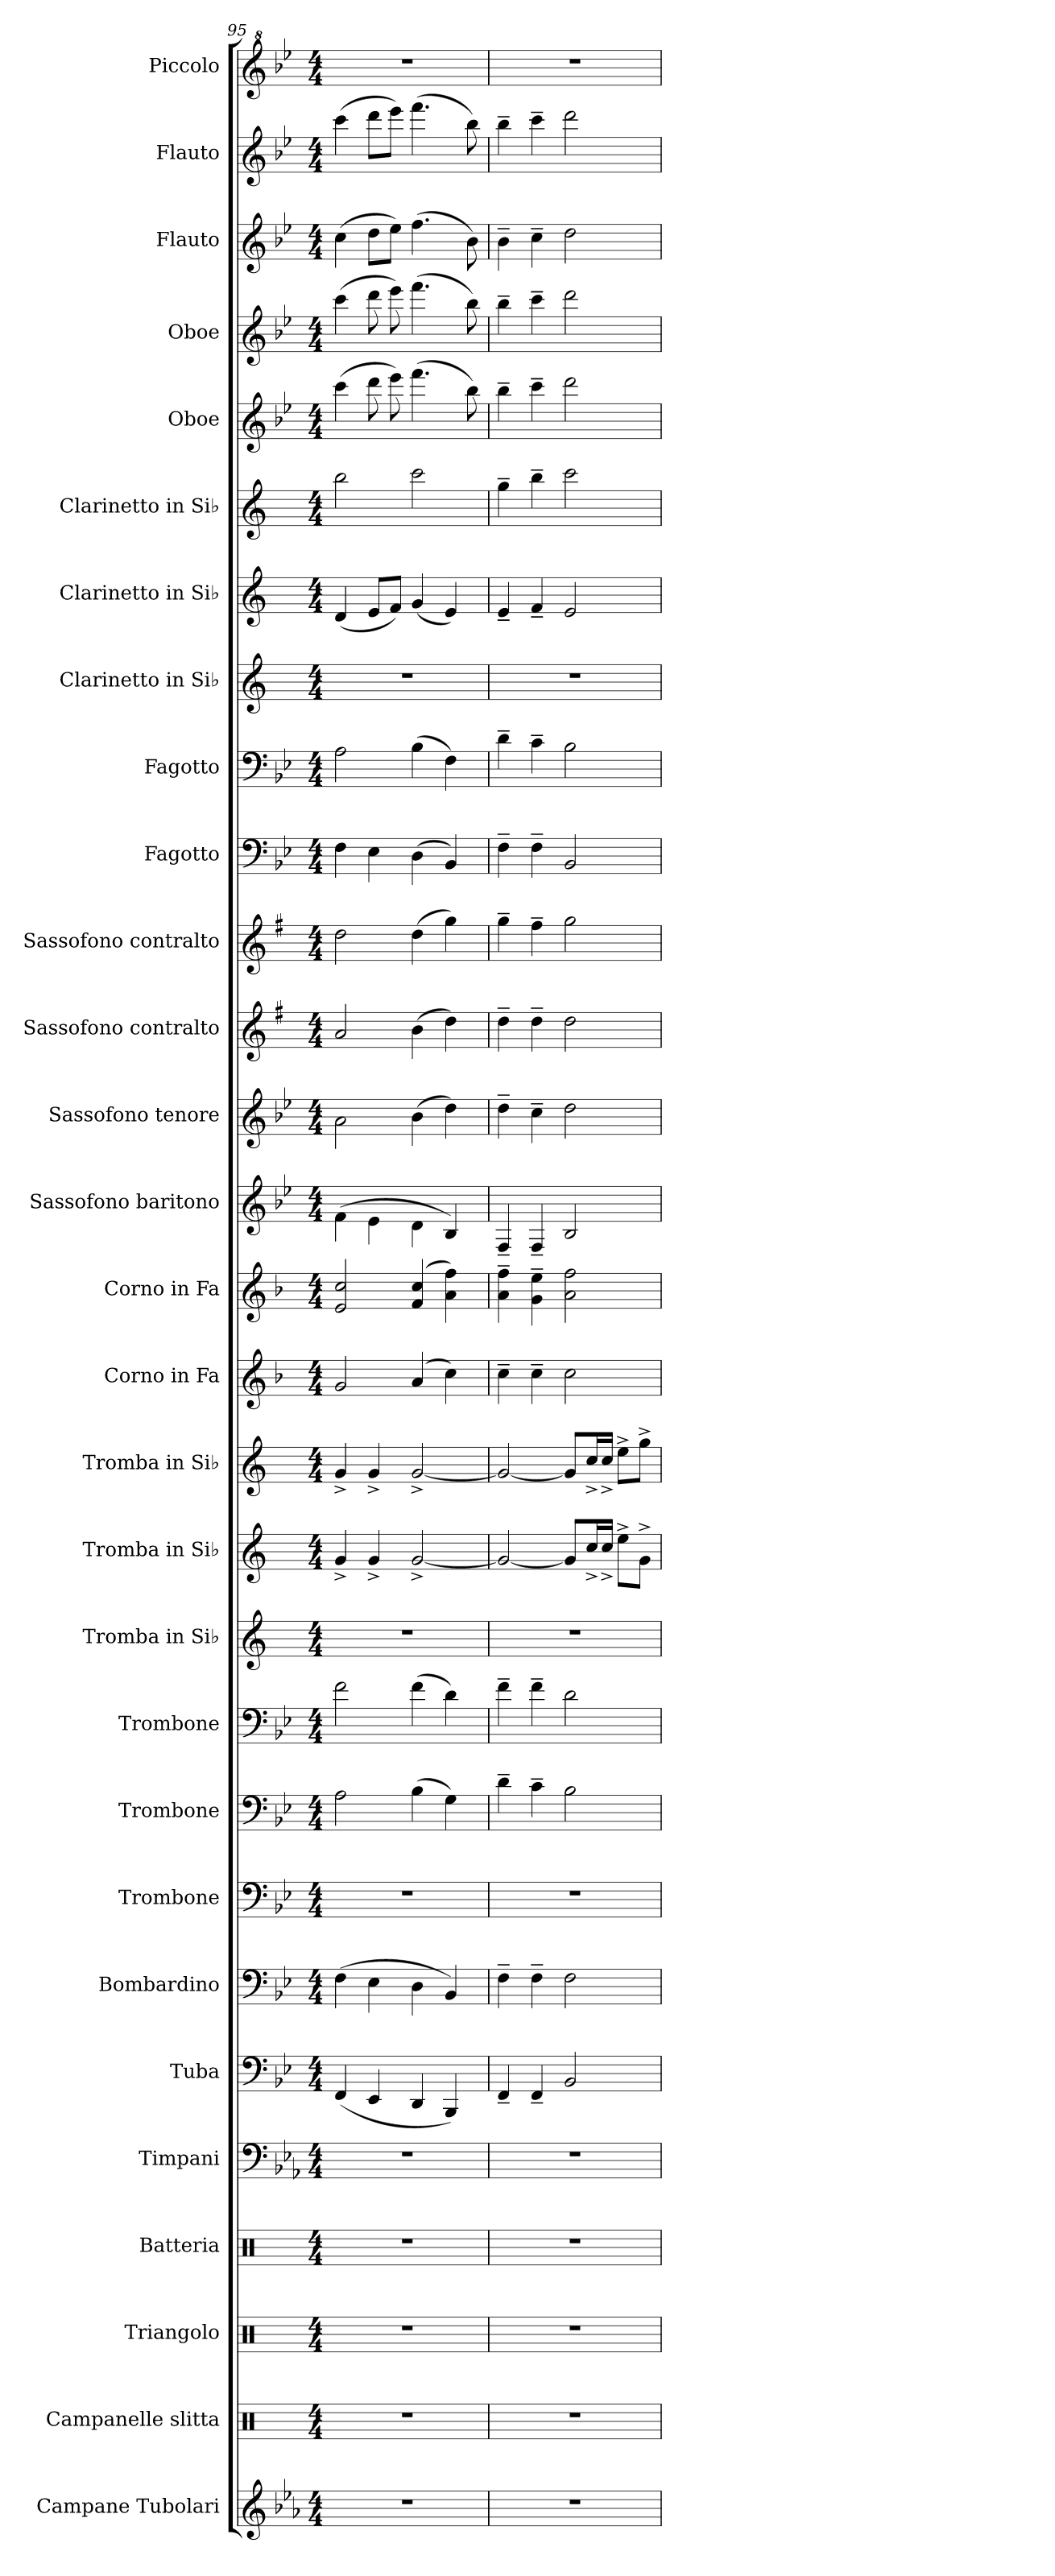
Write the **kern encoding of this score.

**kern	**kern	**kern	**kern	**kern	**kern	**kern	**kern	**kern	**kern	**kern	**kern	**kern	**kern	**kern	**kern	**kern	**kern	**kern	**kern	**kern	**kern	**kern	**kern	**kern	**kern	**kern	**kern	**kern
*part29	*part28	*part27	*part26	*part25	*part24	*part23	*part22	*part21	*part20	*part19	*part18	*part17	*part16	*part15	*part14	*part13	*part12	*part11	*part10	*part9	*part8	*part7	*part6	*part5	*part4	*part3	*part2	*part1
*staff29	*staff28	*staff27	*staff26	*staff25	*staff24	*staff23	*staff22	*staff21	*staff20	*staff19	*staff18	*staff17	*staff16	*staff15	*staff14	*staff13	*staff12	*staff11	*staff10	*staff9	*staff8	*staff7	*staff6	*staff5	*staff4	*staff3	*staff2	*staff1
*I"Campane Tubolari	*I"Campanelle slitta	*I"Triangolo	*I"Batteria	*I"Timpani	*I"Tuba	*I"Bombardino	*I"Trombone	*I"Trombone	*I"Trombone	*I"Tromba in Si♭	*I"Tromba in Si♭	*I"Tromba in Si♭	*I"Corno in Fa	*I"Corno in Fa	*I"Sassofono baritono	*I"Sassofono tenore	*I"Sassofono contralto	*I"Sassofono contralto	*I"Fagotto	*I"Fagotto	*I"Clarinetto in Si♭	*I"Clarinetto in Si♭	*I"Clarinetto in Si♭	*I"Oboe	*I"Oboe	*I"Flauto	*I"Flauto	*I"Piccolo
*I'Camp. tb.	*	*I'Triang.	*I'Batt.	*I'Timp.	*I'Tba.	*	*I'Tbn.	*I'Tbn.	*I'Tbn.	*I'Tr. Si♭	*I'Tr. Si♭	*I'Tr. Si♭	*I'Cor. Fa	*I'Cor. Fa	*	*	*	*	*I'Fag.	*I'Fag.	*I'Cl. Si♭	*I'Cl. Si♭	*I'Cl. Si♭	*I'Ob.	*I'Ob.	*I'Fl.	*I'Fl.	*
*clefG2	*clefX	*clefX	*clefX	*clefF4	*clefF4	*clefF4	*clefF4	*clefF4	*clefF4	*clefG2	*clefG2	*clefG2	*clefG2	*clefG2	*clefG2	*clefG2	*clefG2	*clefG2	*clefF4	*clefF4	*clefG2	*clefG2	*clefG2	*clefG2	*clefG2	*clefG2	*clefG2	*clefG^2
*	*	*	*	*	*	*	*	*	*	*ITrd1c2	*ITrd1c2	*ITrd1c2	*ITrd4c7	*ITrd4c7	*ITrd12c21	*ITrd8c14	*ITrd5c9	*ITrd5c9	*	*	*ITrd1c2	*ITrd1c2	*ITrd1c2	*	*	*	*	*ITrd-7c-12
*k[b-e-a-]	*k[]	*k[]	*k[]	*k[b-e-a-]	*k[b-e-]	*k[b-e-]	*k[b-e-]	*k[b-e-]	*k[b-e-]	*k[b-e-]	*k[b-e-]	*k[b-e-]	*k[b-e-]	*k[b-e-]	*k[b-e-]	*k[b-e-]	*k[b-e-]	*k[b-e-]	*k[b-e-]	*k[b-e-]	*k[b-e-]	*k[b-e-]	*k[b-e-]	*k[b-e-]	*k[b-e-]	*k[b-e-]	*k[b-e-]	*k[b-e-]
*M4/4	*M4/4	*M4/4	*M4/4	*M4/4	*M4/4	*M4/4	*M4/4	*M4/4	*M4/4	*M4/4	*M4/4	*M4/4	*M4/4	*M4/4	*M4/4	*M4/4	*M4/4	*M4/4	*M4/4	*M4/4	*M4/4	*M4/4	*M4/4	*M4/4	*M4/4	*M4/4	*M4/4	*M4/4
=95	=95	=95	=95	=95	=95	=95	=95	=95	=95	=95	=95	=95	=95	=95	=95	=95	=95	=95	=95	=95	=95	=95	=95	=95	=95	=95	=95	=95
1r	1r	1r	1r	1r	(4FF/	(4F\	1r	2A\	2f\	1r	4f^/	4f^/	2c/	2A/ 2f/	(4F\	2A\	2c/	2f\	4F\	2A\	1r	(4c/	2aa\	(4ccc\	(4ccc\	(4cc\	(4ccc\	1r
.	.	.	.	.	4EE-/	4E-\	.	.	.	.	4f^/	4f^/	.	.	4E-\	.	.	.	4E-\	.	.	8d/L	.	8ddd\	8ddd\	8dd\L	8ddd\L	.
.	.	.	.	.	.	.	.	.	.	.	.	.	.	.	.	.	.	.	.	.	.	8e-/J)	.	8eee-\)	8eee-\)	8ee-\J)	8eee-\J)	.
.	.	.	.	.	4DD/	4D\	.	(4B-\	(4f\	.	[2f^/	[2f^/	(4d/	(4B-/ 4f/	4D\	(4B-\	(4d\	(4f\	(4D\	(4B-\	.	(4f/	2bb-\	(4.fff\	(4.fff\	(4.ff\	(4.fff\	.
.	.	.	.	.	4BBB-/)	4BB-/)	.	4G\)	4d\)	.	.	.	4f\)	4d\ 4b-\)	4BB-/)	4d\)	4f\)	4b-\)	4BB-/)	4F\)	.	4d/)	.	.	.	.	.	.
.	.	.	.	.	.	.	.	.	.	.	.	.	.	.	.	.	.	.	.	.	.	.	.	8bb-\)	8bb-\)	8b-\)	8bb-\)	.
=96	=96	=96	=96	=96	=96	=96	=96	=96	=96	=96	=96	=96	=96	=96	=96	=96	=96	=96	=96	=96	=96	=96	=96	=96	=96	=96	=96	=96
1r	1r	1r	1r	1r	4FF~/	4F~\	1r	4d~\	4f~\	1r	2f/_	2f/_	4f~\	4d\~ 4b-\~	4FF~/	4d~\	4f~\	4b-~\	4F~\	4d~\	1r	4d~/	4ff~\	4bb-~\	4bb-~\	4b-~\	4bb-~\	1r
.	.	.	.	.	4FF~/	4F~\	.	4c~\	4f~\	.	.	.	4f~\	4c\~ 4a\~	4FF~/	4c~\	4f~\	4a~\	4F~\	4c~\	.	4e-~/	4aa~\	4ccc~\	4ccc~\	4cc~\	4ccc~\	.
.	.	.	.	.	2BB-/	2F\	.	2B-\	2d\	.	8f/L]	8f/L]	2f\	2d\ 2b-\	2BB-/	2d\	2f\	2b-\	2BB-/	2B-\	.	2d/	2bb-\	2ddd\	2ddd\	2dd\	2ddd\	.
.	.	.	.	.	.	.	.	.	.	.	16b-^/L	16b-^/L	.	.	.	.	.	.	.	.	.	.	.	.	.	.	.	.
.	.	.	.	.	.	.	.	.	.	.	16b-^/JJ	16b-^/JJ	.	.	.	.	.	.	.	.	.	.	.	.	.	.	.	.
.	.	.	.	.	.	.	.	.	.	.	8dd^\L	8dd^\L	.	.	.	.	.	.	.	.	.	.	.	.	.	.	.	.
.	.	.	.	.	.	.	.	.	.	.	8f^\J	8ff^\J	.	.	.	.	.	.	.	.	.	.	.	.	.	.	.	.
=	=	=	=	=	=	=	=	=	=	=	=	=	=	=	=	=	=	=	=	=	=	=	=	=	=	=	=	=
*-	*-	*-	*-	*-	*-	*-	*-	*-	*-	*-	*-	*-	*-	*-	*-	*-	*-	*-	*-	*-	*-	*-	*-	*-	*-	*-	*-	*-
